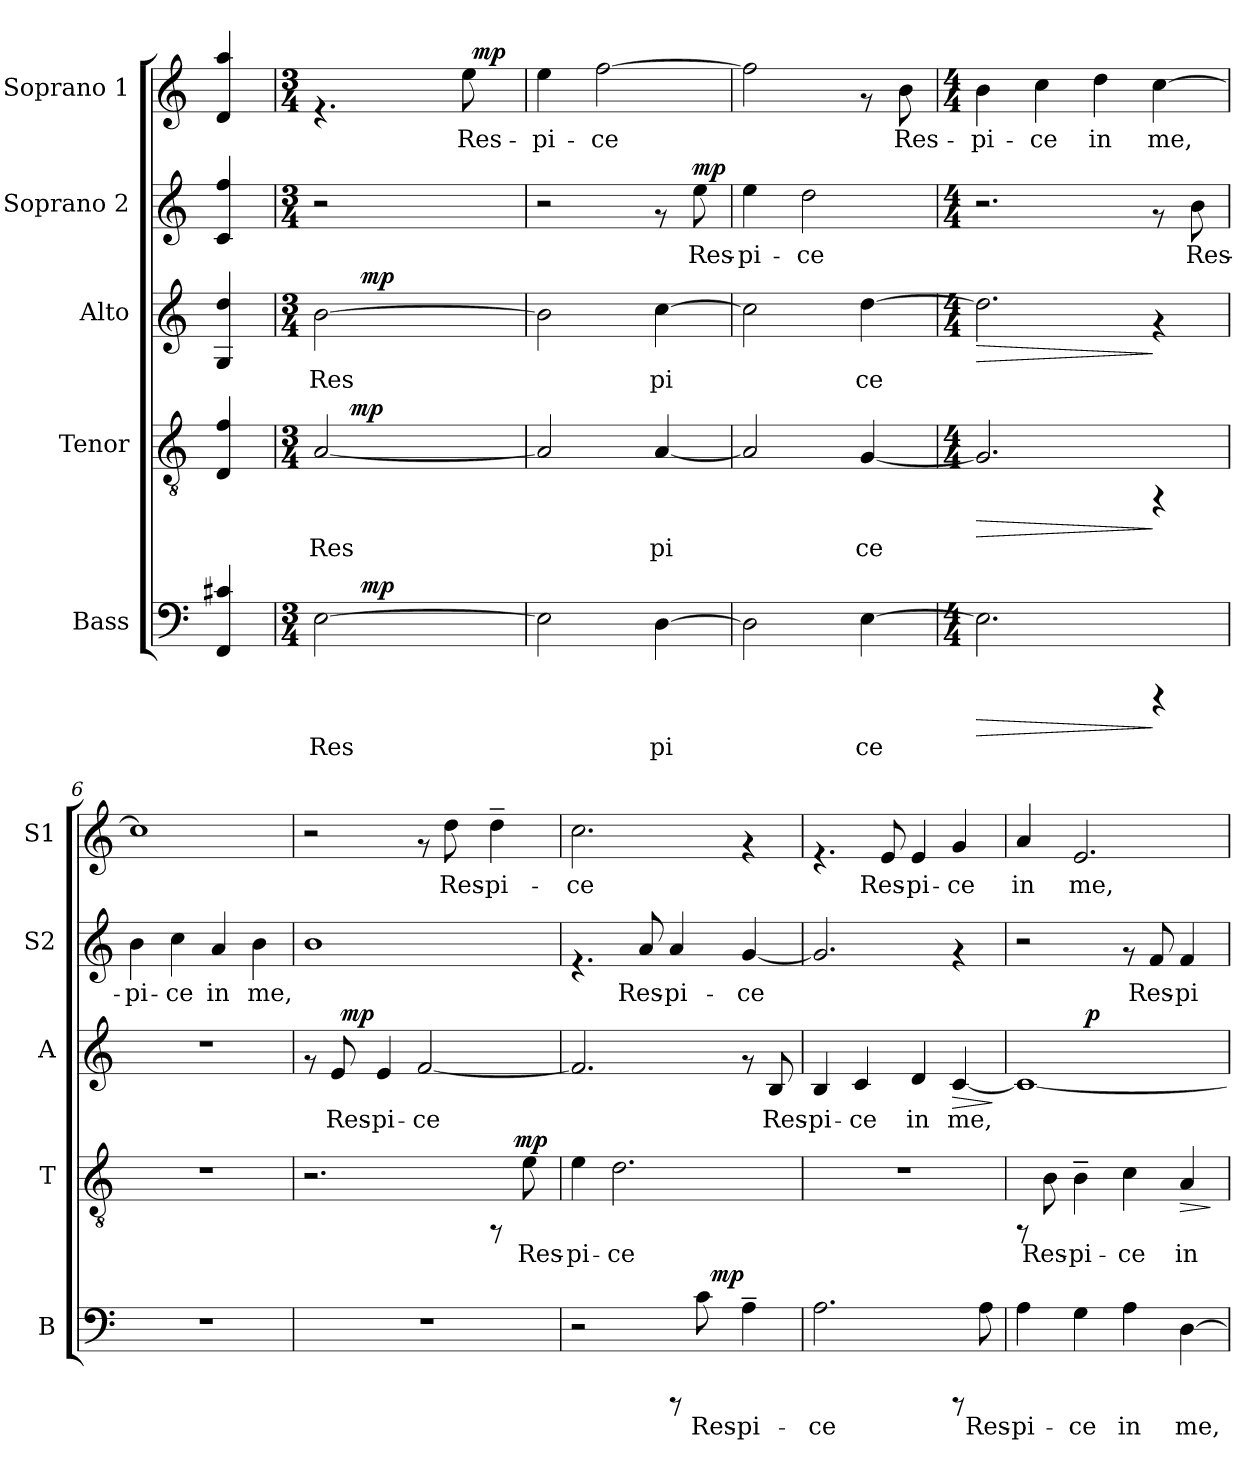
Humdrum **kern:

**kern	**text	**dynam	**kern	**text	**dynam	**kern	**text	**dynam	**kern	**text	**dynam	**kern	**text	**dynam
*part5	*part5	*part5	*part4	*part4	*part4	*part3	*part3	*part3	*part2	*part2	*part2	*part1	*part1	*part1
*staff5	*staff5	*staff5	*staff4	*staff4	*staff4	*staff3	*staff3	*staff3	*staff2	*staff2	*staff2	*staff1	*staff1	*staff1
*I"Bass	*	*	*I"Tenor	*	*	*I"Alto	*	*	*I"Soprano 2	*	*	*I"Soprano 1	*	*
*I'B	*	*	*I'T	*	*	*I'A	*	*	*I'S2	*	*	*I'S1	*	*
!!LO:PB:g=z
*stria5	*	*	*stria5	*	*	*stria5	*	*	*stria5	*	*	*stria5	*	*
*clefF4	*	*	*clefGv2	*	*	*clefG2	*	*	*clefG2	*	*	*clefG2	*	*
*k[]	*	*	*k[]	*	*	*k[]	*	*	*k[]	*	*	*k[]	*	*
*C:	*	*	*C:	*	*	*C:	*	*	*C:	*	*	*C:	*	*
=1	=1	=1	=1	=1	=1	=1	=1	=1	=1	=1	=1	=1	=1	=1
!	!LO:LY:b:cj	!	!	!LO:LY:b:cj	!	!	!LO:LY:b:cj	!	!	!LO:LY:b:cj	!	!	!LO:LY:b:cj	!
4c#X/ 4FF/	.	.	4f/ 4D/	.	.	4dd/ 4G/	.	.	4ff/ 4c/	.	.	4aa/ 4d/	.	.
=2!	=2!	=2!	=2!	=2!	=2!	=2!	=2!	=2!	=2!	=2!	=2!	=2!	=2!	=2!
*M3/4	*	*	*M3/4	*	*	*M3/4	*	*	*M3/4	*	*	*M3/4	*	*
!	!	!	!	!	!	!	!	!	!	!	!	!LO:TX:a:t=Andante con movimento	!	!
!	!LO:LY:b:cj	!	!	!LO:LY:b:cj	!	!	!LO:LY:b:cj	!	!	!	!	!	!	!
*^	*	*	*^	*	*	*^	*	*	*	*	*	*^	*	*
[>2E\	16.ryy	Res-	.	[<2A/	16ryy	Res-	.	[>2b\	16.ryy	Res-	.	2r	.	.	4.rf	4ryy	.	.
.	.	.	.	.	64ryy	.	.	.	.	.	.	.	.	.	.	.	.	.
!	!	!	!	!	!	!	!LO:DY:a	!	!	!	!	!	!	!	!	!	!	!
.	.	.	.	.	4ryy	.	mp	.	.	.	.	.	.	.	.	.	.	.
!	!	!	!LO:DY:a	!	!	!	!	!	!	!	!LO:DY:a	!	!	!	!	!	!	!
.	4ryy	.	mp	.	.	.	.	.	4ryy	.	mp	.	.	.	.	.	.	.
.	.	.	.	.	.	.	.	.	.	.	.	.	.	.	.	8ryy	.	.
.	.	.	.	.	8ryy	.	.	.	.	.	.	.	.	.	.	.	.	.
.	8ryy	.	.	.	.	.	.	.	8ryy	.	.	.	.	.	.	.	.	.
!	!	!	!	!	!	!	!	!	!	!	!	!	!	!	!	!	!LO:LY:b:cj	!
.	.	.	.	.	.	.	.	.	.	.	.	.	.	.	8ee\	64ryy	Res-	.
!	!	!	!	!	!	!	!	!	!	!	!	!	!	!	!	!	!	!LO:DY:a
.	.	.	.	.	.	.	.	.	.	.	.	.	.	.	.	16..ryy	.	mp
.	.	.	.	.	32.ryy	.	.	.	.	.	.	.	.	.	.	.	.	.
.	32ryy	.	.	.	.	.	.	.	32ryy	.	.	.	.	.	.	.	.	.
=3	=3	=3	=3	=3	=3	=3	=3	=3	=3	=3	=3	=3	=3	=3	=3	=3	=3	=3
!	!	!LO:LY:b:cj	!	!	!	!LO:LY:b:cj	!	!	!	!LO:LY:b:cj	!	!	!	!	!	!	!LO:LY:b:cj	!
*v	*v	*	*	*	*	*	*	*v	*v	*	*	*	*	*	*v	*v	*	*
*	*	*	*v	*v	*	*	*	*	*	*	*	*	*	*	*
2E\]	--	.	2A/]	--	.	2b\]	--	.	2r	.	.	4ee\	-pi-	.
!	!	!	!	!	!	!	!	!	!	!	!	!	!LO:LY:b:cj	!
.	.	.	.	.	.	.	.	.	.	.	.	[>2ff\	-ce	.
!	!LO:LY:b:cj	!	!	!LO:LY:b:cj	!	!	!LO:LY:b:cj	!	!	!	!	!	!	!
[>4D\	-pi-	.	[<4A/	-pi-	.	[>4cc\	-pi-	.	8rf	.	.	.	.	.
!	!	!	!	!	!	!	!	!	!	!LO:LY:b:cj	!LO:DY:a	!	!	!
.	.	.	.	.	.	.	.	.	8ee\	Res-	mp	.	.	.
=4	=4	=4	=4	=4	=4	=4	=4	=4	=4	=4	=4	=4	=4	=4
!	!LO:LY:b:cj	!	!	!LO:LY:b:cj	!	!	!LO:LY:b:cj	!	!	!LO:LY:b:cj	!	!	!LO:LY:b:cj	!
2D\]	--	.	2A/]	--	.	2cc\]	--	.	4ee\	-pi-	.	2ff\]	.	.
!	!	!	!	!	!	!	!	!	!	!LO:LY:b:cj	!	!	!	!
.	.	.	.	.	.	.	.	.	2dd\	-ce	.	.	.	.
!	!LO:LY:b:cj	!	!	!LO:LY:b:cj	!	!	!LO:LY:b:cj	!	!	!	!	!	!	!
[>4E\	-ce	.	[<4G/	-ce	.	[>4dd\	-ce	.	.	.	.	8rf	.	.
!	!	!	!	!	!	!	!	!	!	!	!	!	!LO:LY:b:cj	!
.	.	.	.	.	.	.	.	.	.	.	.	8b\	Res-	.
=5	=5	=5	=5	=5	=5	=5	=5	=5	=5	=5	=5	=5	=5	=5
*M4/4	*	*	*M4/4	*	*	*M4/4	*	*	*M4/4	*	*	*M4/4	*	*
!	!LO:LY:b:cj	!LO:HP:b	!	!LO:LY:b:cj	!LO:HP:b	!	!LO:LY:b:cj	!LO:HP:b	!	!	!	!	!LO:LY:b:cj	!
2.E\]	.	>	2.G/]	.	>	2.dd\]	.	>	2.r	.	.	4b\	-pi-	.
!	!	!	!	!	!	!	!	!	!	!	!	!	!LO:LY:b:cj	!
.	.	.	.	.	.	.	.	.	.	.	.	4cc\	-ce	.
!	!	!	!	!	!	!	!	!	!	!	!	!	!LO:LY:b:cj	!
.	.	.	.	.	.	.	.	.	.	.	.	4dd\	in	.
!	!	!	!	!	!	!	!	!	!	!	!	!	!LO:LY:b:cj	!
4rCCC	.	]	4rFF	.	]	4rf	.	]	8rf	.	.	[>4cc\	me,	.
!	!	!	!	!	!	!	!	!	!	!LO:LY:b:cj	!	!	!	!
.	.	.	.	.	.	.	.	.	8b\	Res-	.	.	.	.
=6	=6	=6	=6	=6	=6	=6	=6	=6	=6	=6	=6	=6	=6	=6
!	!	!	!	!	!	!	!	!	!	!LO:LY:b:cj	!	!	!LO:LY:b:cj	!
1r	.	.	1r	.	.	1r	.	.	4b\	-pi-	.	1cc]	.	.
!	!	!	!	!	!	!	!	!	!	!LO:LY:b:cj	!	!	!	!
.	.	.	.	.	.	.	.	.	4cc\	-ce	.	.	.	.
!	!	!	!	!	!	!	!	!	!	!LO:LY:b:cj	!	!	!	!
.	.	.	.	.	.	.	.	.	4a/	in	.	.	.	.
!	!	!	!	!	!	!	!	!	!	!LO:LY:b:cj	!	!	!	!
.	.	.	.	.	.	.	.	.	4b\	me,	.	.	.	.
!!LO:PB:g=z
=7	=7	=7	=7	=7	=7	=7	=7	=7	=7	=7	=7	=7	=7	=7
!	!	!	!	!	!	!	!	!	!	!LO:LY:b:cj	!	!	!	!
*	*	*	*^	*	*	*^	*	*	*	*	*	*	*	*
1r	.	.	2.r	2ryy	.	.	8rf	8ryy	.	.	1b	.	.	2r	.	.
!	!	!	!	!	!	!	!	!	!LO:LY:b:cj	!	!	!	!	!	!	!
.	.	.	.	.	.	.	8e/	64ryy	Res-	.	.	.	.	.	.	.
!	!	!	!	!	!	!	!	!	!	!LO:DY:a	!	!	!	!	!	!
.	.	.	.	.	.	.	.	2ryy	.	mp	.	.	.	.	.	.
!	!	!	!	!	!	!	!	!	!LO:LY:b:cj	!	!	!	!	!	!	!
.	.	.	.	.	.	.	4e/	.	-pi-	.	.	.	.	.	.	.
!	!	!	!	!	!	!	!	!	!LO:LY:b:cj	!	!	!	!	!	!	!
.	.	.	.	4ryy	.	.	[<2f/	.	-ce	.	.	.	.	8rf	.	.
!	!	!	!	!	!	!	!	!	!	!	!	!	!	!	!LO:LY:b:cj	!
.	.	.	.	.	.	.	.	.	.	.	.	.	.	8dd\	Res-	.
.	.	.	.	.	.	.	.	4ryy	.	.	.	.	.	.	.	.
!	!	!	!	!	!	!	!	!	!	!	!	!	!	!	!LO:LY:b:cj	!
.	.	.	8rFF	16..ryy	.	.	.	.	.	.	.	.	.	4dd~>\	-pi-	.
!	!	!	!	!	!	!LO:DY:a	!	!	!	!	!	!	!	!	!	!
.	.	.	.	8ryy	.	mp	.	.	.	.	.	.	.	.	.	.
!	!	!	!	!	!LO:LY:b:cj	!	!	!	!	!	!	!	!	!	!	!
.	.	.	8e\	.	Res-	.	.	.	.	.	.	.	.	.	.	.
.	.	.	.	.	.	.	.	16..ryy	.	.	.	.	.	.	.	.
.	.	.	.	64ryy	.	.	.	.	.	.	.	.	.	.	.	.
=8	=8	=8	=8	=8	=8	=8	=8	=8	=8	=8	=8	=8	=8	=8	=8	=8
!	!	!	!	!	!LO:LY:b:cj	!	!	!	!LO:LY:b:cj	!	!	!	!	!	!LO:LY:b:cj	!
*	*	*	*v	*v	*	*	*	*	*	*	*	*	*	*	*	*
*^	*	*	*	*	*	*v	*v	*	*	*	*	*	*	*	*
2r	2ryy	.	.	4e\	-pi-	.	2.f/]	.	.	4.rf	.	.	2.cc\	-ce	.
!	!	!	!	!	!LO:LY:b:cj	!	!	!	!	!	!	!	!	!	!
.	.	.	.	2.d\	-ce	.	.	.	.	.	.	.	.	.	.
!	!	!	!	!	!	!	!	!	!	!	!LO:LY:b:cj	!	!	!	!
.	.	.	.	.	.	.	.	.	.	8a/	Res-	.	.	.	.
!	!	!	!	!	!	!	!	!	!	!	!LO:LY:b:cj	!	!	!	!
8rCCC	8ryy	.	.	.	.	.	.	.	.	4a/	-pi-	.	.	.	.
!	!	!LO:LY:b:cj	!	!	!	!	!	!	!	!	!	!	!	!	!
8c\	32ryy	Res-	.	.	.	.	.	.	.	.	.	.	.	.	.
!	!	!	!LO:DY:a	!	!	!	!	!	!	!	!	!	!	!	!
.	4ryy	.	mp	.	.	.	.	.	.	.	.	.	.	.	.
!	!	!LO:LY:b:cj	!	!	!	!	!	!	!	!	!LO:LY:b:cj	!	!	!	!
4A~>\	.	-pi-	.	.	.	.	8rf	.	.	[<4g/	-ce	.	4rf	.	.
!	!	!	!	!	!	!	!	!LO:LY:b:cj	!	!	!	!	!	!	!
.	.	.	.	.	.	.	8B/	Res-	.	.	.	.	.	.	.
.	16.ryy	.	.	.	.	.	.	.	.	.	.	.	.	.	.
=9	=9	=9	=9	=9	=9	=9	=9	=9	=9	=9	=9	=9	=9	=9	=9
!	!	!LO:LY:b:cj	!	!	!	!	!	!LO:LY:b:cj	!	!	!LO:LY:b:cj	!	!	!	!
*v	*v	*	*	*	*	*	*	*	*	*	*	*	*	*	*
2.A\	-ce	.	1r	.	.	4B/	-pi-	.	2.g/]	.	.	4.rf	.	.
!	!	!	!	!	!	!	!LO:LY:b:cj	!	!	!	!	!	!	!
.	.	.	.	.	.	4c/	-ce	.	.	.	.	.	.	.
!	!	!	!	!	!	!	!	!	!	!	!	!	!LO:LY:b:cj	!
.	.	.	.	.	.	.	.	.	.	.	.	8e/	Res-	.
!	!	!	!	!	!	!	!LO:LY:b:cj	!	!	!	!	!	!LO:LY:b:cj	!
.	.	.	.	.	.	4d/	in	.	.	.	.	4e/	-pi-	.
!	!	!	!	!	!	!	!LO:LY:b:cj	!LO:HP:b	!	!	!	!	!LO:LY:b:cj	!
8rCCC	.	.	.	.	.	[<4c/	me,	>	4rf	.	.	4g/	-ce	.
!	!LO:LY:b:cj	!	!	!	!	!	!	!	!	!	!	!	!	!
8A\	Res-	.	.	.	.	.	.	.	.	.	.	.	.	.
.	.	.	.	.	.	.	.	]	.	.	.	.	.	.
=10	=10	=10	=10	=10	=10	=10	=10	=10	=10	=10	=10	=10	=10	=10
!	!LO:LY:b:cj	!	!	!	!	!	!LO:LY:b:cj	!	!	!	!	!	!LO:LY:b:cj	!
*	*	*	*	*	*	*^	*	*	*	*	*	*	*	*
4A\	-pi-	.	8rFF	.	.	1c_<	4ryy	.	.	2r	.	.	4a/	in	.
!	!	!	!	!LO:LY:b:cj	!	!	!	!	!	!	!	!	!	!	!
.	.	.	8B\	Res-	.	.	.	.	.	.	.	.	.	.	.
!	!LO:LY:b:cj	!	!	!LO:LY:b:cj	!	!	!	!	!	!	!	!	!	!LO:LY:b:cj	!
4G\	-ce	.	4B~>\	-pi-	.	.	32ryy	.	.	.	.	.	2.e/	me,	.
!	!	!	!	!	!	!	!	!	!LO:DY:a	!	!	!	!	!	!
.	.	.	.	.	.	.	2ryy	.	p	.	.	.	.	.	.
!	!LO:LY:b:cj	!	!	!LO:LY:b:cj	!	!	!	!	!	!	!	!	!	!	!
4A\	in	.	4c\	-ce	.	.	.	.	.	8rf	.	.	.	.	.
!	!	!	!	!	!	!	!	!	!	!	!LO:LY:b:cj	!	!	!	!
.	.	.	.	.	.	.	.	.	.	8f/	Res-	.	.	.	.
!	!LO:LY:b:cj	!	!	!LO:LY:b:cj	!LO:HP:b	!	!	!	!	!	!LO:LY:b:cj	!	!	!	!
[>4D\	me,	.	4A/	in	>	.	.	.	.	4f/	-pi-	.	.	.	.
.	.	.	.	.	.	.	8..ryy	.	.	.	.	.	.	.	.
.	.	.	.	.	]	.	.	.	.	.	.	.	.	.	.
*	*	*	*	*	*	*v	*v	*	*	*	*	*	*	*	*
=	=	=	=	=	=	=	=	=	=	=	=	=	=	=
*-	*-	*-	*-	*-	*-	*-	*-	*-	*-	*-	*-	*-	*-	*-
